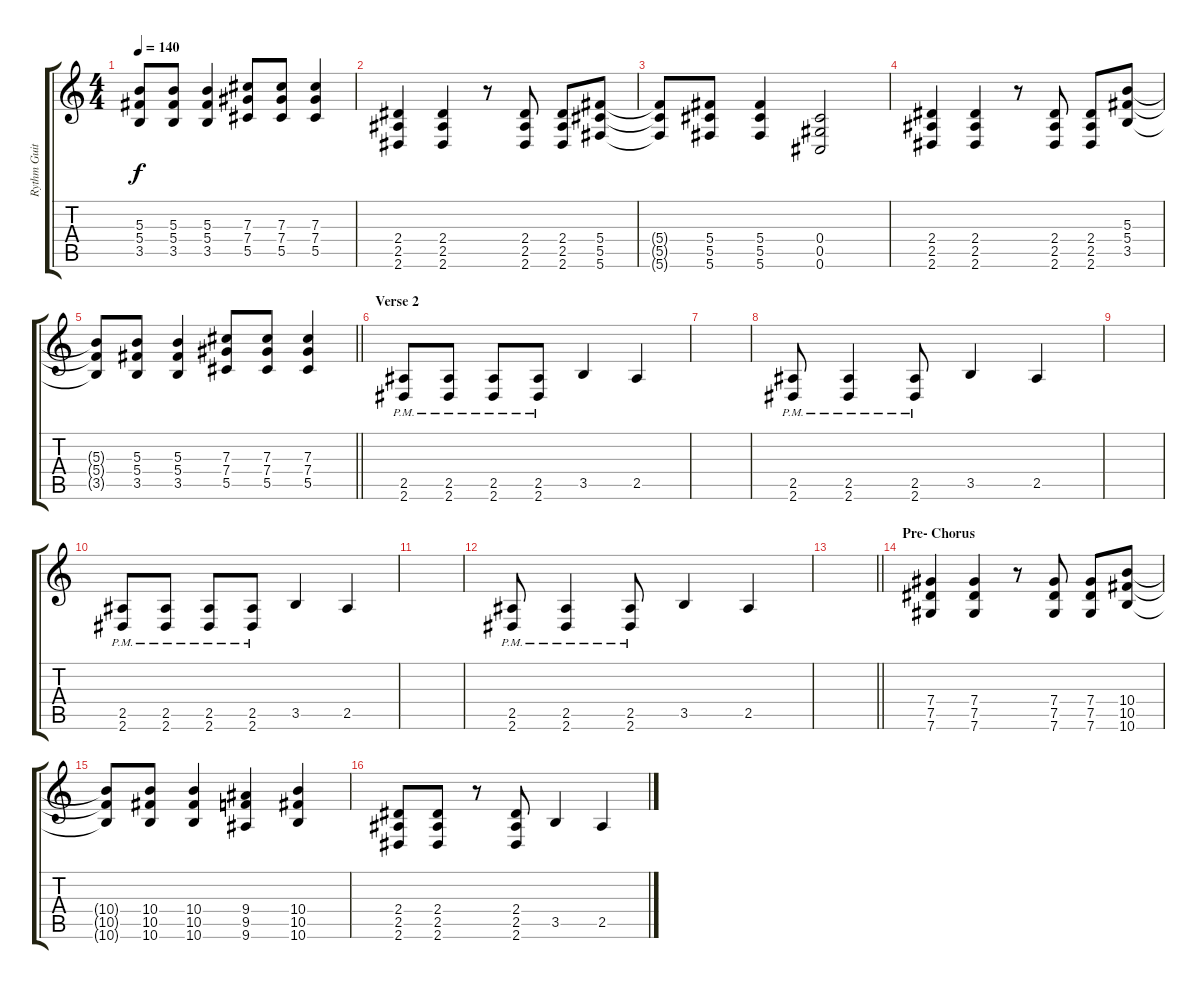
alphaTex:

\track ("Rythm Guitar" "Rythm Guit") {instrument overdrivenguitar}
\staff {score tabs}
\tuning (Eb4 Bb3 Gb3 Db3 Ab2 Db2) {hide}
\ts (4 4)
\tempo 140
\clef g2
\ks c
(5.3{t} 5.4{t} 3.5{t}).8{dy f} (5.3 5.4 3.5).8 (5.3 5.4 3.5).4 (7.3 7.4 5.5).8 (7.3 7.4 5.5).8 (7.3 7.4 5.5).4 |
(2.4 2.5 2.6).4 (2.4 2.5 2.6).4 r.8 (2.4 2.5 2.6).8 (2.4 2.5 2.6).8 (5.4 5.5 5.6).8 |
(5.4{t} 5.5{t} 5.6{t}).8 (5.4 5.5 5.6).8 (5.4 5.5 5.6).4 (0.4 0.5 0.6).2 |
(2.4 2.5 2.6).4 (2.4 2.5 2.6).4 r.8 (2.4 2.5 2.6).8 (2.4 2.5 2.6).8 (5.3 5.4 3.5).8 |
\barLineRight lightlight
(5.3{t} 5.4{t} 3.5{t}).8 (5.3 5.4 3.5).8 (5.3 5.4 3.5).4 (7.3 7.4 5.5).8 (7.3 7.4 5.5).8 (7.3 7.4 5.5).4 |
\section ("" "Verse 2")
(2.5{pm} 2.6{pm}).8{volume 13 balance 8} (2.5{pm} 2.6{pm}).8 (2.5{pm} 2.6{pm}).8 (2.5{pm} 2.6{pm}).8 3.5.4 2.5.4 |
|
(2.5{pm} 2.6{pm}).8 (2.5{pm} 2.6{pm}).4 (2.5{pm} 2.6{pm}).8 3.5.4 2.5.4 |
|
(2.5{pm} 2.6{pm}).8 (2.5{pm} 2.6{pm}).8 (2.5{pm} 2.6{pm}).8 (2.5{pm} 2.6{pm}).8 3.5.4 2.5.4 |
|
(2.5{pm} 2.6{pm}).8 (2.5{pm} 2.6{pm}).4 (2.5{pm} 2.6{pm}).8 3.5.4 2.5.4 |
\barLineRight lightlight
|
\section ("" "Pre- Chorus")
(7.4 7.5 7.6).4 (7.4 7.5 7.6).4 r.8 (7.4 7.5 7.6).8 (7.4 7.5 7.6).8 (10.4 10.5 10.6).8 |
(10.4{t} 10.5{t} 10.6{t}).8 (10.4 10.5 10.6).8 (10.4 10.5 10.6).4 (9.4 9.5 9.6).4 (10.4 10.5 10.6).4 |
(2.4 2.5 2.6).8 (2.4 2.5 2.6).8 r.8 (2.4 2.5 2.6).8 3.5.4 2.5.4
